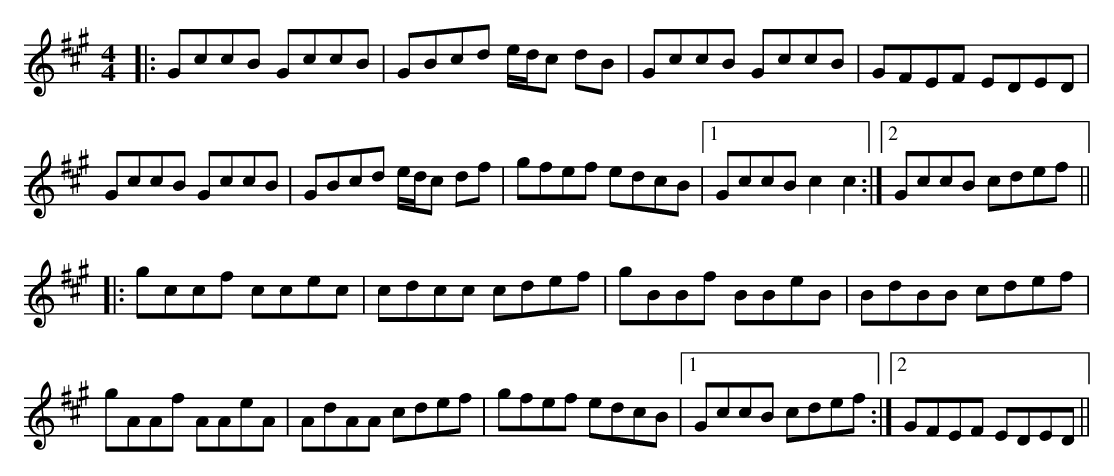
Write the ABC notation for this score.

X:1
M:4/4
K:Bdor
|:GccB GccB|GBcd e/d/c dB|GccB GccB|GFEF EDED|
GccB GccB|GBcd e/d/c df|gfef edcB|1 GccB c2 c2:|2 GccB cdef||
|:gccf ccec|cdcc cdef|gBBf BBeB|BdBB cdef|
gAAf AAeA|AdAA cdef|gfef edcB|1 GccB cdef:|2 GFEF EDED||
